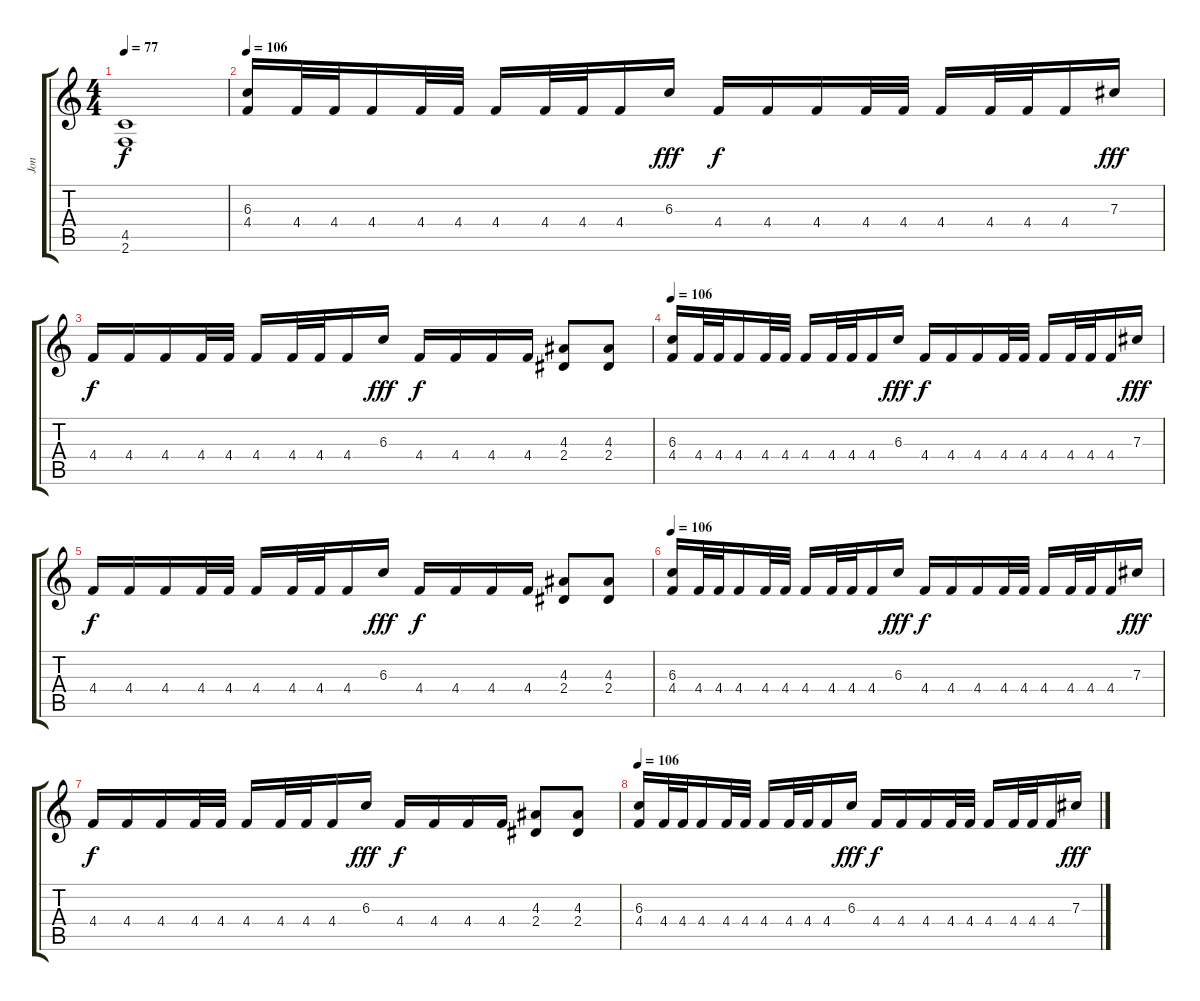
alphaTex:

\track ("Jon" "Jon") {instrument distortionguitar}
\staff {score tabs}
\tuning (Eb4 Bb3 Gb3 Db3 Ab2 Eb2) {hide}
\ts (4 4)
\tempo 77
\clef g2
\ks c
(4.5 2.6).1{dy f} |
\tempo 106
(6.3 4.4).16 4.4.32 4.4.32 4.4.16 4.4.32 4.4.32 4.4.16 4.4.32 4.4.32 4.4.16 6.3.16{dy fff} 4.4.16{dy f} 4.4.16 4.4.16 4.4.32 4.4.32 4.4.16 4.4.32 4.4.32 4.4.16 7.3.16{dy fff} |
4.4.16{dy f} 4.4.16 4.4.16 4.4.32 4.4.32 4.4.16 4.4.32 4.4.32 4.4.16 6.3.16{dy fff} 4.4.16{dy f} 4.4.16 4.4.16 4.4.16 (4.3 2.4).8 (4.3 2.4).8 |
\tempo 106
(6.3 4.4).16 4.4.32 4.4.32 4.4.16 4.4.32 4.4.32 4.4.16 4.4.32 4.4.32 4.4.16 6.3.16{dy fff} 4.4.16{dy f} 4.4.16 4.4.16 4.4.32 4.4.32 4.4.16 4.4.32 4.4.32 4.4.16 7.3.16{dy fff} |
4.4.16{dy f} 4.4.16 4.4.16 4.4.32 4.4.32 4.4.16 4.4.32 4.4.32 4.4.16 6.3.16{dy fff} 4.4.16{dy f} 4.4.16 4.4.16 4.4.16 (4.3 2.4).8 (4.3 2.4).8 |
\tempo 106
(6.3 4.4).16 4.4.32 4.4.32 4.4.16 4.4.32 4.4.32 4.4.16 4.4.32 4.4.32 4.4.16 6.3.16{dy fff} 4.4.16{dy f} 4.4.16 4.4.16 4.4.32 4.4.32 4.4.16 4.4.32 4.4.32 4.4.16 7.3.16{dy fff} |
4.4.16{dy f} 4.4.16 4.4.16 4.4.32 4.4.32 4.4.16 4.4.32 4.4.32 4.4.16 6.3.16{dy fff} 4.4.16{dy f} 4.4.16 4.4.16 4.4.16 (4.3 2.4).8 (4.3 2.4).8 |
\tempo 106
(6.3 4.4).16 4.4.32 4.4.32 4.4.16 4.4.32 4.4.32 4.4.16 4.4.32 4.4.32 4.4.16 6.3.16{dy fff} 4.4.16{dy f} 4.4.16 4.4.16 4.4.32 4.4.32 4.4.16 4.4.32 4.4.32 4.4.16 7.3.16{dy fff}
